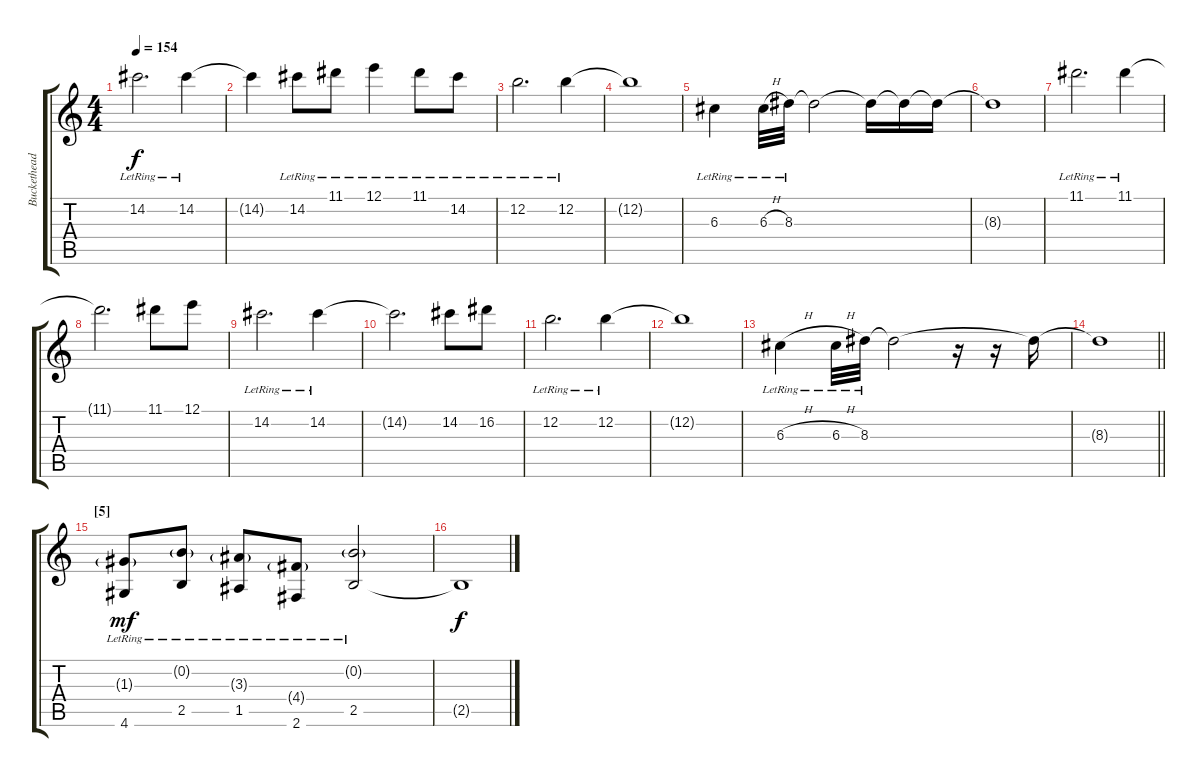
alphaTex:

\track ("Buckethead" "Buckethead") {instrument acousticguitarnylon}
\staff {score tabs}
\tuning (E4 B3 G3 D3 A2 E2) {hide}
\ts (4 4)
\tempo 154
\clef g2
\ks c
14.2{lr}.2{d dy f} 14.2{lr}.4 |
14.2{t}.4 14.2{lr}.8 11.1{lr}.8 12.1{lr}.4 11.1{lr}.8 14.2{lr}.8 |
12.2{lr}.2{d} 12.2{lr}.4 |
12.2{t}.1 |
6.3{lr}.4 6.3{h lr}.32 8.3{lr}.32 8.3{t}.2 8.3{t}.16 8.3{t}.16 8.3{t}.16 |
8.3{t}.1 |
11.1{lr}.2{d} 11.1{lr}.4 |
11.1{t}.2{d} 11.1.8 12.1.8 |
14.2{lr}.2{d} 14.2{lr}.4 |
14.2{t}.2{d} 14.2.8 16.2.8 |
12.2{lr}.2{d} 12.2{lr}.4 |
12.2{t}.1 |
6.3{h lr}.4 6.3{h lr}.32 8.3{lr}.32 8.3{t}.2 r.16 r.16 8.3{t}.16 |
\barLineRight lightlight
8.3{t}.1 |
\section ("" "[5]")
(1.3{g lr} 4.6).8{dy mf} (0.2{g lr} 2.5).8 (3.3{g lr} 1.5).8 (4.4{g lr} 2.6).8 (0.2{g lr} 2.5).2 |
2.5{t}.1{dy f}
